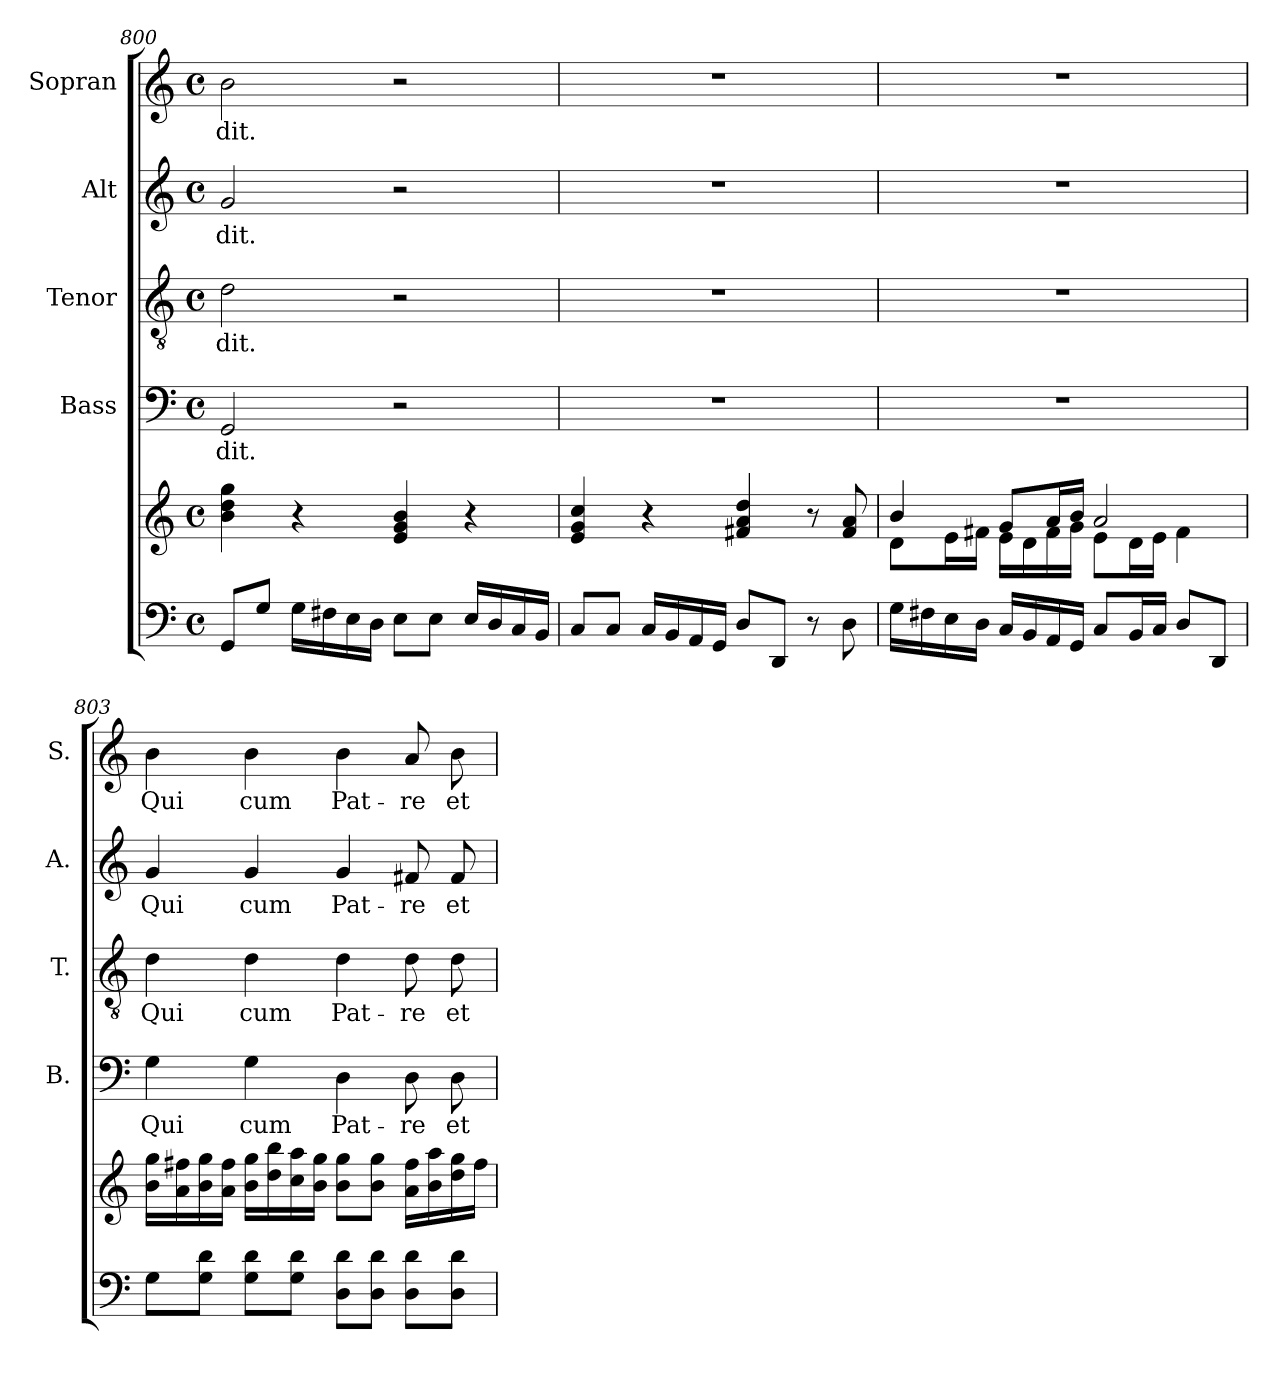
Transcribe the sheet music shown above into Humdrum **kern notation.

**kern	**kern	**kern	**text	**kern	**text	**kern	**text	**kern	**text
*part5	*part5	*part4	*part4	*part3	*part3	*part2	*part2	*part1	*part1
*staff6	*staff5	*staff4	*staff4	*staff3	*staff3	*staff2	*staff2	*staff1	*staff1
*	*	*I"Bass	*	*I"Tenor	*	*I"Alt	*	*I"Sopran	*
*	*	*I'B.	*	*I'T.	*	*I'A.	*	*I'S.	*
*clefF4	*clefG2	*clefF4	*	*clefGv2	*	*clefG2	*	*clefG2	*
*k[]	*k[]	*k[]	*	*k[]	*	*k[]	*	*k[]	*
*C:	*C:	*C:	*	*C:	*	*C:	*	*C:	*
*M4/4	*M4/4	*M4/4	*	*M4/4	*	*M4/4	*	*M4/4	*
*met(c)	*met(c)	*met(c)	*	*met(c)	*	*met(c)	*	*met(c)	*
=800	=800	=800	=800	=800	=800	=800	=800	=800	=800
!	!	!	!LO:LY:b	!	!LO:LY:b	!	!LO:LY:b	!	!LO:LY:b
8GG/L	4b\ 4dd\ 4gg\	2GG/	-dit.	2d\	-dit.	2g/	-dit.	2b\	-dit.
8G/J	.	.	.	.	.	.	.	.	.
16G\LL	4r	.	.	.	.	.	.	.	.
16F#X\	.	.	.	.	.	.	.	.	.
16E\	.	.	.	.	.	.	.	.	.
16D\JJ	.	.	.	.	.	.	.	.	.
8E\L	4e/ 4g/ 4b/	2r	.	2r	.	2r	.	2r	.
8E\J	.	.	.	.	.	.	.	.	.
16E/LL	4r	.	.	.	.	.	.	.	.
16D/	.	.	.	.	.	.	.	.	.
16C/	.	.	.	.	.	.	.	.	.
16BB/JJ	.	.	.	.	.	.	.	.	.
=801	=801	=801	=801	=801	=801	=801	=801	=801	=801
8C/L	4e/ 4g/ 4cc/	1r	.	1r	.	1r	.	1r	.
8C/J	.	.	.	.	.	.	.	.	.
16C/LL	4r	.	.	.	.	.	.	.	.
16BB/	.	.	.	.	.	.	.	.	.
16AA/	.	.	.	.	.	.	.	.	.
16GG/JJ	.	.	.	.	.	.	.	.	.
8D/L	4f#X/ 4a/ 4dd/	.	.	.	.	.	.	.	.
8DD/J	.	.	.	.	.	.	.	.	.
8r	8r	.	.	.	.	.	.	.	.
8D\	8f#/ 8a/	.	.	.	.	.	.	.	.
=802	=802	=802	=802	=802	=802	=802	=802	=802	=802
*	*^	*	*	*	*	*	*	*	*
16G\LL	4b/	8d\L	1r	.	1r	.	1r	.	1r	.
16F#X\	.	.	.	.	.	.	.	.	.	.
16E\	.	16e\L	.	.	.	.	.	.	.	.
16D\JJ	.	16f#X\JJ	.	.	.	.	.	.	.	.
16C/LL	8g/L	16e\LL	.	.	.	.	.	.	.	.
16BB/	.	16d\	.	.	.	.	.	.	.	.
16AA/	16a/L	16f#\	.	.	.	.	.	.	.	.
16GG/JJ	16b/JJ	16g\JJ	.	.	.	.	.	.	.	.
8C/L	2a/	8e\L	.	.	.	.	.	.	.	.
16BB/L	.	16d\L	.	.	.	.	.	.	.	.
16C/JJ	.	16e\JJ	.	.	.	.	.	.	.	.
8D/L	.	4f#\	.	.	.	.	.	.	.	.
8DD/J	.	.	.	.	.	.	.	.	.	.
*	*v	*v	*	*	*	*	*	*	*	*
!!LO:PB:g=z
=803	=803	=803	=803	=803	=803	=803	=803	=803	=803
!	!	!	!LO:LY:b	!	!LO:LY:b	!	!LO:LY:b	!	!LO:LY:b
8G\L	16b\ 16gg\LL	4G\	Qui	4d\	Qui	4g/	Qui	4b\	Qui
.	16a\ 16ff#X\	.	.	.	.	.	.	.	.
8G\ 8d\J	16b\ 16gg\	.	.	.	.	.	.	.	.
.	16a\ 16ff#\JJ	.	.	.	.	.	.	.	.
!	!	!	!LO:LY:b	!	!LO:LY:b	!	!LO:LY:b	!	!LO:LY:b
8G\ 8d\L	16b\ 16gg\LL	4G\	cum	4d\	cum	4g/	cum	4b\	cum
.	16dd\ 16bb\	.	.	.	.	.	.	.	.
8G\ 8d\J	16cc\ 16aa\	.	.	.	.	.	.	.	.
.	16b\ 16gg\JJ	.	.	.	.	.	.	.	.
!	!	!	!LO:LY:b	!	!LO:LY:b	!	!LO:LY:b	!	!LO:LY:b
8D\ 8d\L	8b\ 8gg\L	4D\	Pat-	4d\	Pat-	4g/	Pat-	4b\	Pat-
8D\ 8d\J	8b\ 8gg\J	.	.	.	.	.	.	.	.
!	!	!	!LO:LY:b	!	!LO:LY:b	!	!LO:LY:b	!	!LO:LY:b
8D\ 8d\L	16a\ 16ff#\LL	8D\	-re	8d\	-re	8f#X/	-re	8a/	-re
.	16b\ 16aa\	.	.	.	.	.	.	.	.
!	!	!	!LO:LY:b	!	!LO:LY:b	!	!LO:LY:b	!	!LO:LY:b
8D\ 8d\J	16dd\ 16gg\	8D\	et	8d\	et	8f#/	et	8b\	et
.	16ff#\JJ	.	.	.	.	.	.	.	.
=	=	=	=	=	=	=	=	=	=
*-	*-	*-	*-	*-	*-	*-	*-	*-	*-
